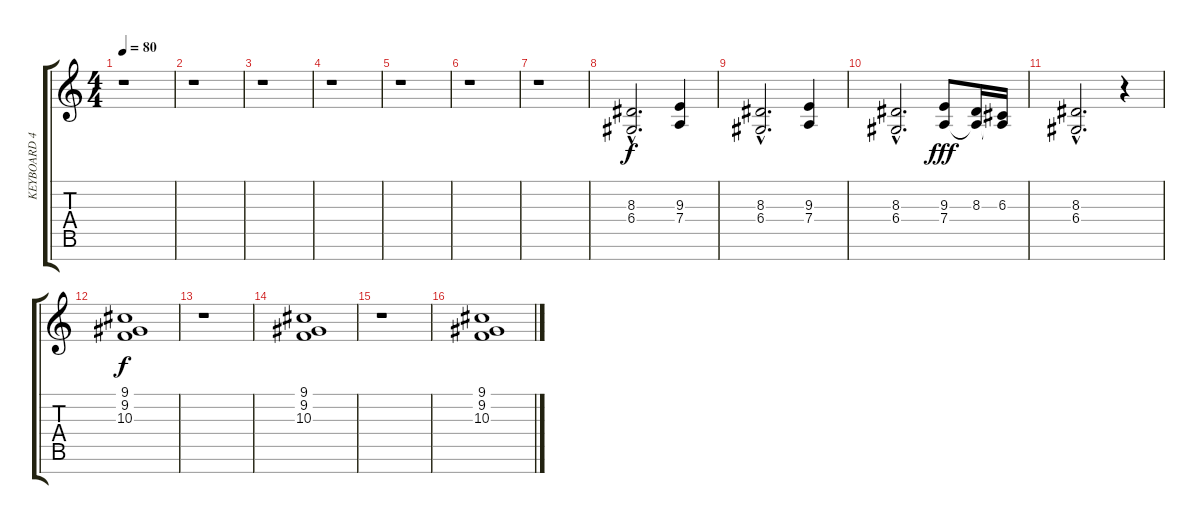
\track ("KEYBOARD 4" "KEYBOARD 4") {instrument brasssection}
\staff {score tabs}
\tuning (E4 B3 G3 D3 A2 E2 B1) {hide}
\ts (4 4)
\tempo 80
\clef g2
\ks c
r.1{dy f} |
r.1 |
r.1 |
r.1 |
r.1 |
r.1 |
r.1 |
(8.3{hac} 6.4{hac}).2{d} (9.3 7.4).4 |
(8.3{hac} 6.4{hac}).2{d} (9.3 7.4).4 |
(8.3{hac} 6.4{hac}).2{d} (9.3 7.4).8{dy fff} (8.3 7.4{t}).16 (6.3 7.4{t}).16 |
(8.3{hac} 6.4{hac}).2{d} r.4 |
(9.1 9.2 10.3).1{dy f} |
r.1 |
(9.1 9.2 10.3).1 |
r.1 |
(9.1 9.2 10.3).1
